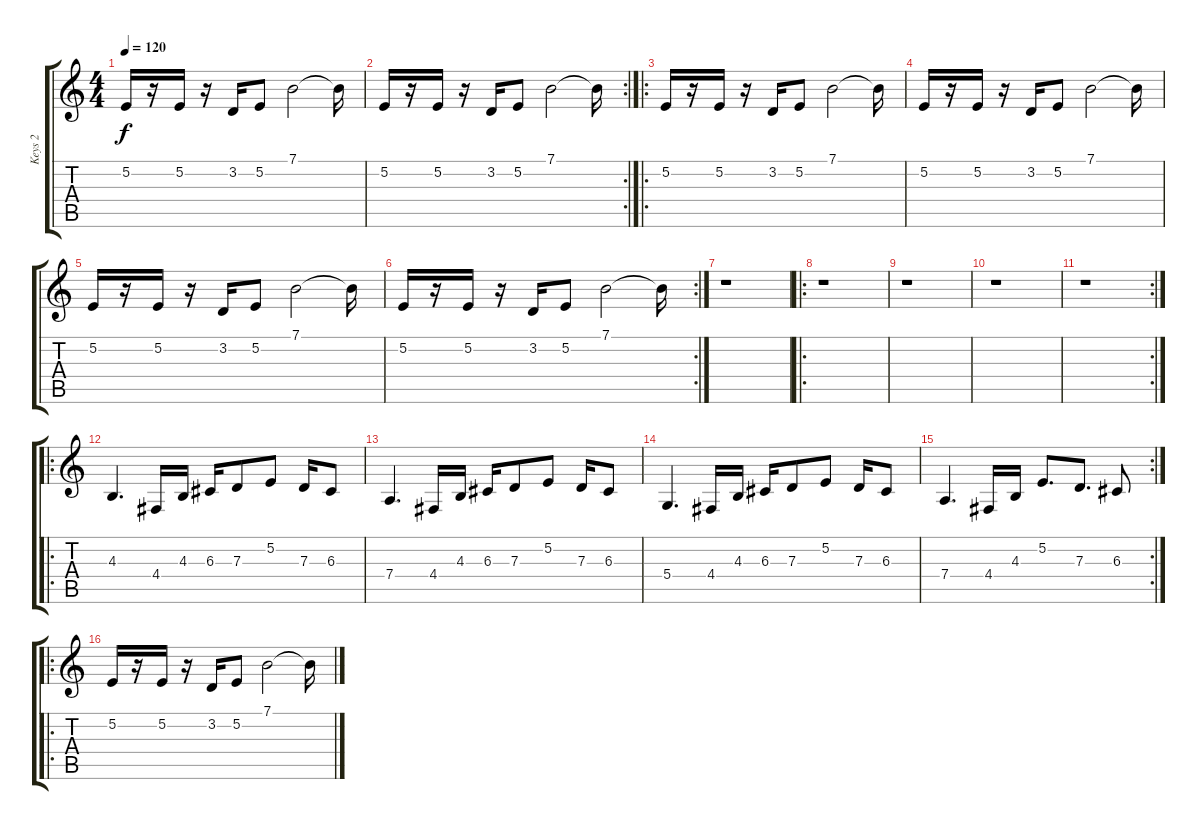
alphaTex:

\track ("Keys 2" "Keys 2") {instrument fx1rain}
\staff {score tabs}
\tuning (E4 B3 G3 D3 A2 E2) {hide}
\ts (4 4)
\tempo 120
\clef g2
\ks c
5.2.16{dy f} r.16 5.2.16 r.16 3.2.16 5.2.8 7.1.2 7.1{t}.16 |
\rc 2
5.2.16 r.16 5.2.16 r.16 3.2.16 5.2.8 7.1.2 7.1{t}.16 |
\ro
5.2.16 r.16 5.2.16 r.16 3.2.16 5.2.8 7.1.2 7.1{t}.16 |
5.2.16 r.16 5.2.16 r.16 3.2.16 5.2.8 7.1.2 7.1{t}.16 |
5.2.16 r.16 5.2.16 r.16 3.2.16 5.2.8 7.1.2 7.1{t}.16 |
\rc 2
5.2.16 r.16 5.2.16 r.16 3.2.16 5.2.8 7.1.2 7.1{t}.16 |
r.1 |
\ro
r.1 |
r.1 |
r.1 |
\rc 2
r.1 |
\ro
4.3.4{d} 4.4.16 4.3.16 6.3.16 7.3.8 5.2.8 7.3.16 6.3.8 |
7.4.4{d} 4.4.16 4.3.16 6.3.16 7.3.8 5.2.8 7.3.16 6.3.8 |
5.4.4{d} 4.4.16 4.3.16 6.3.16 7.3.8 5.2.8 7.3.16 6.3.8 |
\rc 2
7.4.4{d} 4.4.16 4.3.16 5.2.8{d} 7.3.8{d} 6.3.8 |
\ro
5.2.16 r.16 5.2.16 r.16 3.2.16 5.2.8 7.1.2 7.1{t}.16
